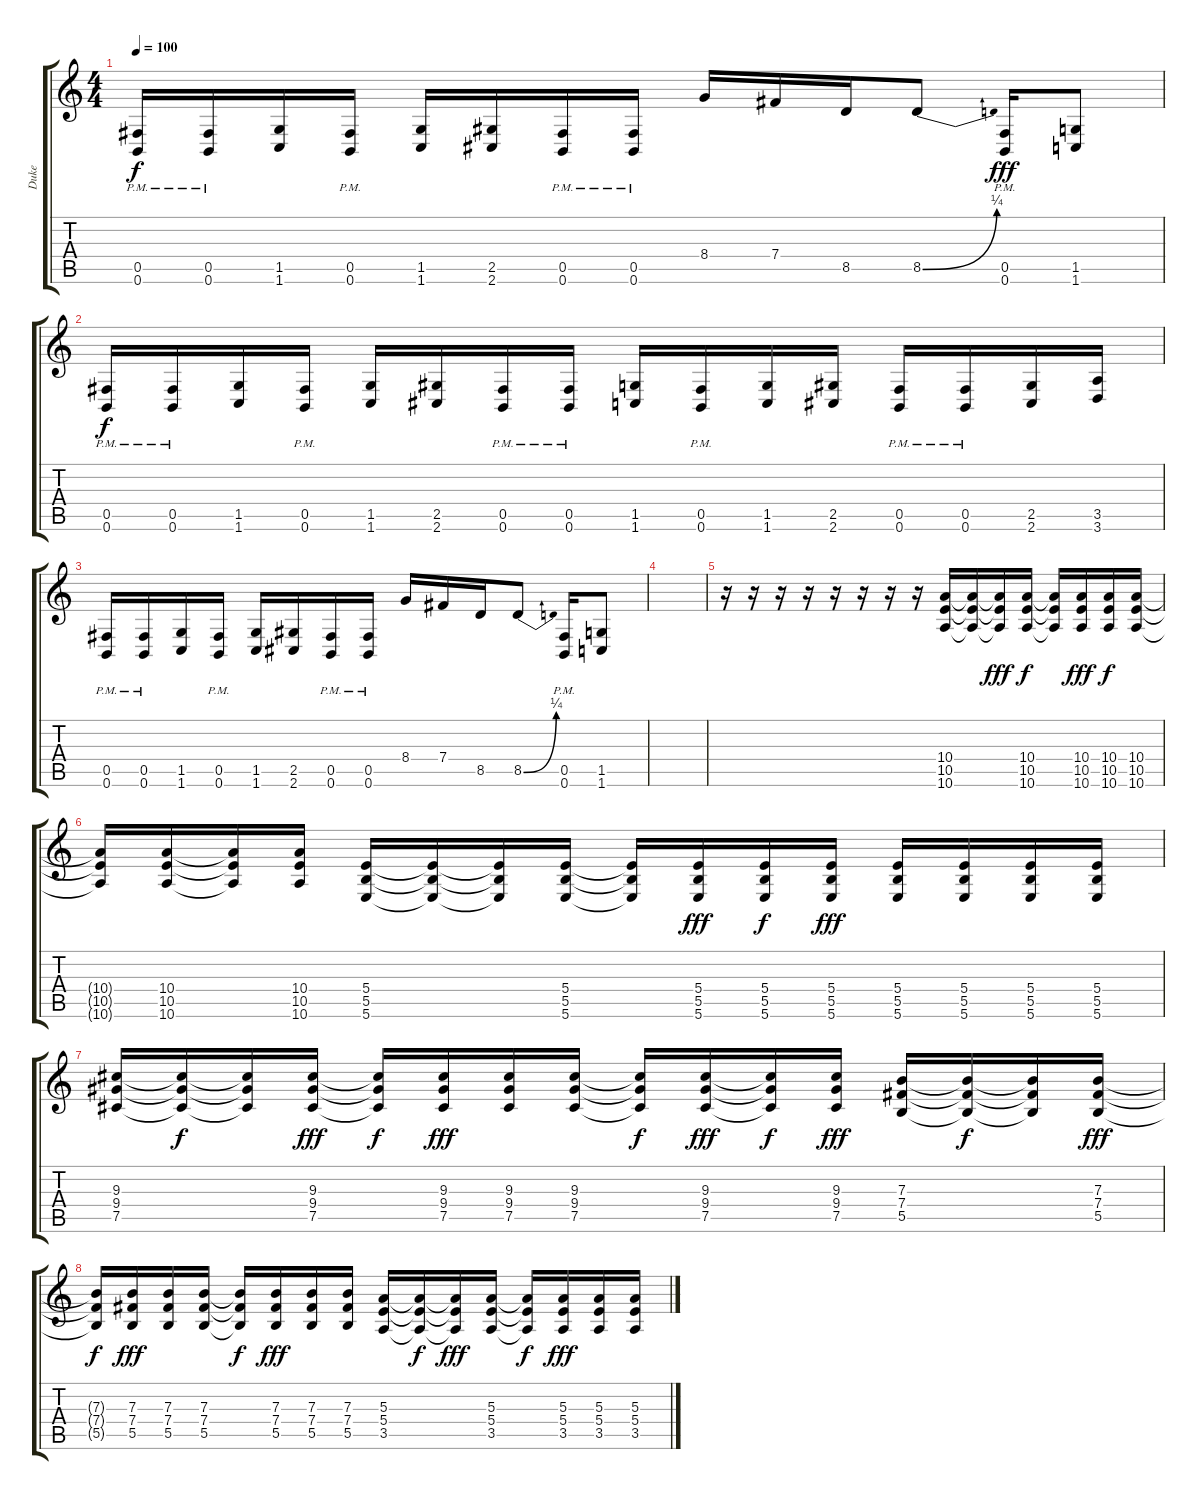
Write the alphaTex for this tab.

\track ("Duke" "Duke") {instrument overdrivenguitar}
\staff {score tabs}
\tuning (Db4 Ab3 E3 B2 Gb2 B1) {hide}
\ts (4 4)
\tempo 100
\clef g2
\ks c
(0.5{pm} 0.6{pm}).16{dy f} (0.5{pm} 0.6{pm}).16 (1.5 1.6).16 (0.5{pm} 0.6{pm}).16 (1.5 1.6).16 (2.5 2.6).16 (0.5{pm} 0.6{pm}).16 (0.5{pm} 0.6{pm}).16 8.4.16 7.4.16 8.5.16 8.5{be (bend 0 0 60 1)}.8 (0.5{pm} 0.6).16{dy fff} (1.5 1.6).8 |
(0.5{pm} 0.6{pm}).16{dy f} (0.5{pm} 0.6{pm}).16 (1.5 1.6).16 (0.5{pm} 0.6{pm}).16 (1.5 1.6).16 (2.5 2.6).16 (0.5{pm} 0.6{pm}).16 (0.5{pm} 0.6{pm}).16 (1.5 1.6).16 (0.5{pm} 0.6{pm}).16 (1.5 1.6).16 (2.5 2.6).16 (0.5{pm} 0.6{pm}).16 (0.5{pm} 0.6{pm}).16 (2.5 2.6).16 (3.5 3.6).16 |
(0.5{pm} 0.6{pm}).16 (0.5{pm} 0.6{pm}).16 (1.5 1.6).16 (0.5{pm} 0.6{pm}).16 (1.5 1.6).16 (2.5 2.6).16 (0.5{pm} 0.6{pm}).16 (0.5{pm} 0.6{pm}).16 8.4.16 7.4.16 8.5.16 8.5{be (bend 0 0 60 1)}.8 (0.5{pm} 0.6{pm}).16 (1.5 1.6).8 |
|
r.16 r.16 r.16 r.16 r.16 r.16 r.16 r.16 (10.4 10.5 10.6).16 (10.4{t} 10.5{t} 10.6{t}).16 (10.4{t} 10.5{t} 10.6{t}).16{dy fff} (10.4 10.5 10.6).16{dy f} (10.4{t} 10.5{t} 10.6{t}).16 (10.4 10.5 10.6).16{dy fff} (10.4 10.5 10.6).16{dy f} (10.4 10.5 10.6).16 |
(10.4{t} 10.5{t} 10.6{t}).16 (10.4 10.5 10.6).16 (10.4{t} 10.5{t} 10.6{t}).16 (10.4 10.5 10.6).16 (5.4 5.5 5.6).16 (5.4{t} 5.5{t} 5.6{t}).16 (5.4{t} 5.5{t} 5.6{t}).16 (5.4 5.5 5.6).16 (5.4{t} 5.5{t} 5.6{t}).16 (5.4 5.5 5.6).16{dy fff} (5.4 5.5 5.6).16{dy f} (5.4 5.5 5.6).16{dy fff} (5.4 5.5 5.6).16 (5.4 5.5 5.6).16 (5.4 5.5 5.6).16 (5.4 5.5 5.6).16 |
(9.3 9.4 7.5).16 (9.3{t} 9.4{t} 7.5{t}).16{dy f} (9.3{t} 9.4{t} 7.5{t}).16 (9.3 9.4 7.5).16{dy fff} (9.3{t} 9.4{t} 7.5{t}).16{dy f} (9.3 9.4 7.5).16{dy fff} (9.3 9.4 7.5).16 (9.3 9.4 7.5).16 (9.3{t} 9.4{t} 7.5{t}).16{dy f} (9.3 9.4 7.5).16{dy fff} (9.3{t} 9.4{t} 7.5{t}).16{dy f} (9.3 9.4 7.5).16{dy fff} (7.3 7.4 5.5).16 (7.3{t} 7.4{t} 5.5{t}).16{dy f} (7.3{t} 7.4{t} 5.5{t}).16 (7.3 7.4 5.5).16{dy fff} |
(7.3{t} 7.4{t} 5.5{t}).16{dy f} (7.3 7.4 5.5).16{dy fff} (7.3 7.4 5.5).16 (7.3 7.4 5.5).16 (7.3{t} 7.4{t} 5.5{t}).16{dy f} (7.3 7.4 5.5).16{dy fff} (7.3 7.4 5.5).16 (7.3 7.4 5.5).16 (5.3 5.4 3.5).16 (5.3{t} 5.4{t} 3.5{t}).16{dy f} (5.3{t} 5.4{t} 3.5{t}).16{dy fff} (5.3 5.4 3.5).16 (5.3{t} 5.4{t} 3.5{t}).16{dy f} (5.3 5.4 3.5).16{dy fff} (5.3 5.4 3.5).16 (5.3 5.4 3.5).16
